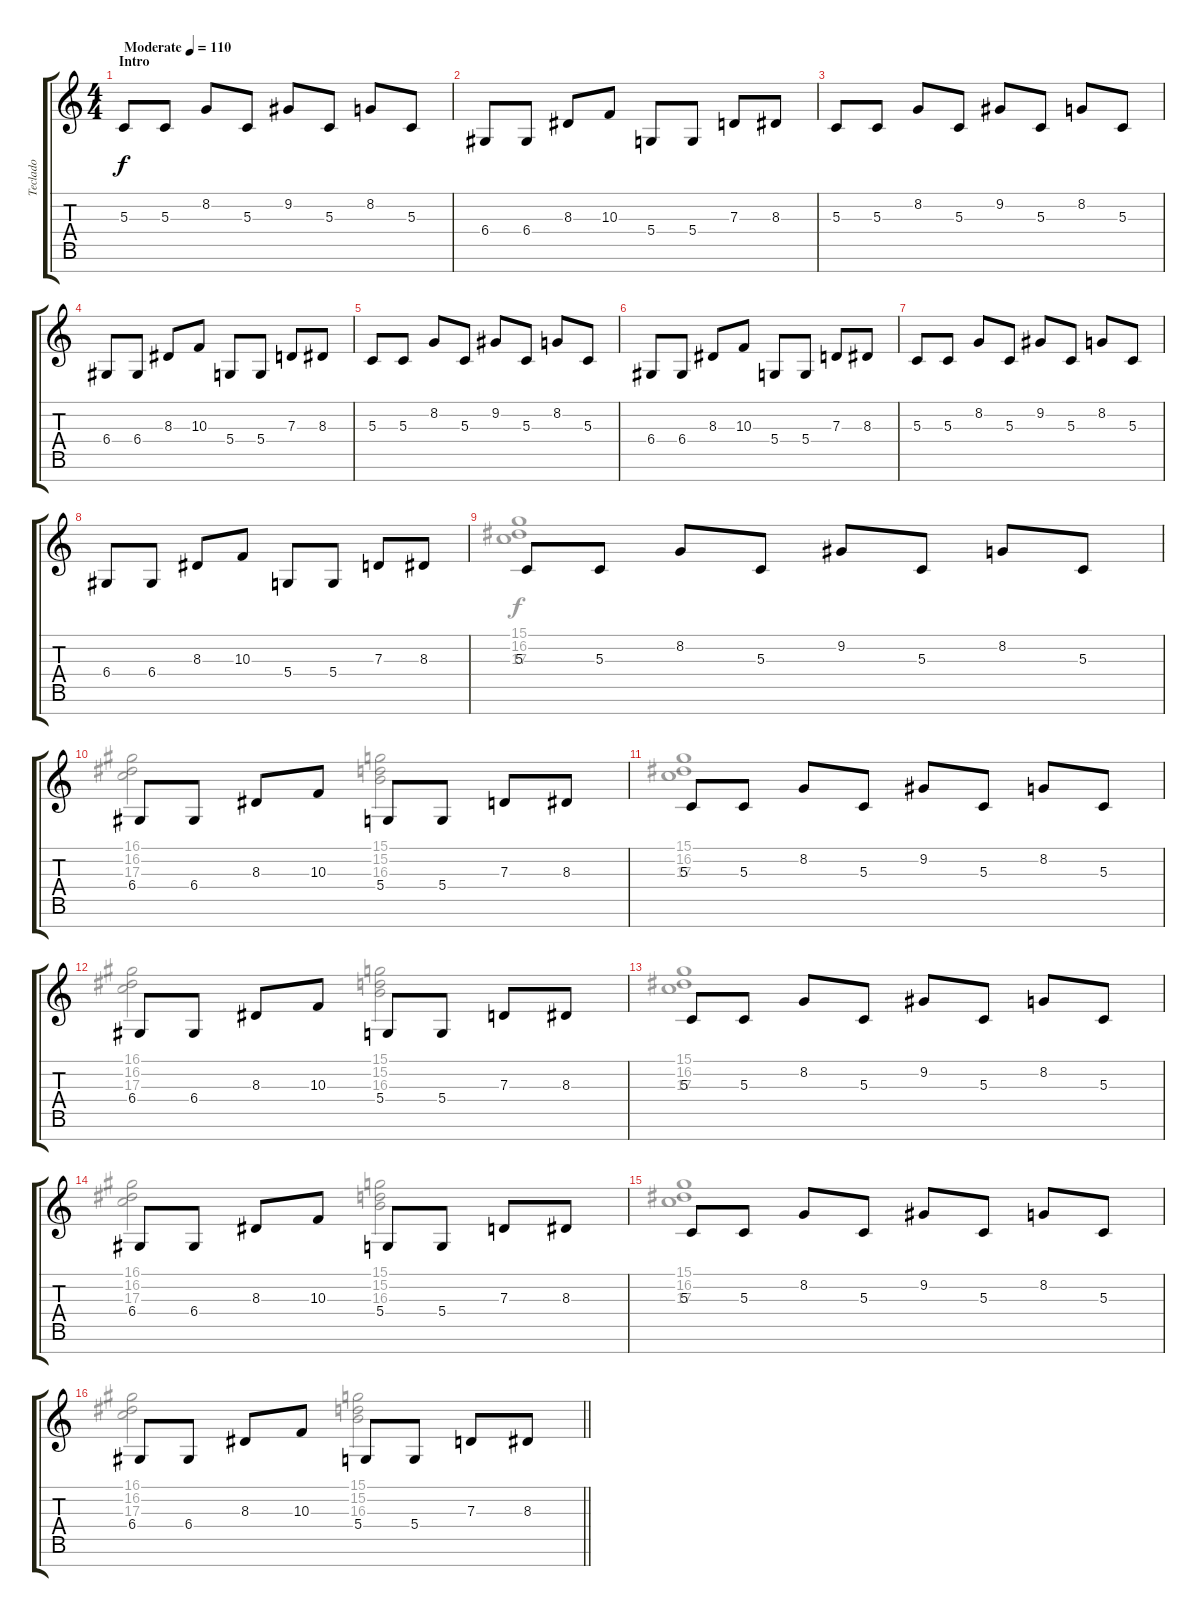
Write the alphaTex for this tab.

\track ("Teclado" "Teclado") {instrument stringensemble1}
\staff {score tabs}
\tuning (E4 B3 G3 D3 A2 E2 B1) {hide}
\voice
\ts (4 4)
\section ("" "Intro")
\tempo (110 "Moderate")
\clef g2
\ks c
5.3.8{dy f instrument stringensemble1} 5.3.8 8.2.8 5.3.8 9.2.8 5.3.8 8.2.8 5.3.8 |
6.4.8 6.4.8 8.3.8 10.3.8 5.4.8 5.4.8 7.3.8 8.3.8 |
5.3.8 5.3.8 8.2.8 5.3.8 9.2.8 5.3.8 8.2.8 5.3.8 |
6.4.8 6.4.8 8.3.8 10.3.8 5.4.8 5.4.8 7.3.8 8.3.8 |
5.3.8 5.3.8 8.2.8 5.3.8 9.2.8 5.3.8 8.2.8 5.3.8 |
6.4.8 6.4.8 8.3.8 10.3.8 5.4.8 5.4.8 7.3.8 8.3.8 |
5.3.8 5.3.8 8.2.8 5.3.8 9.2.8 5.3.8 8.2.8 5.3.8 |
6.4.8 6.4.8 8.3.8 10.3.8 5.4.8 5.4.8 7.3.8 8.3.8 |
5.3.8 5.3.8 8.2.8 5.3.8 9.2.8 5.3.8 8.2.8 5.3.8 |
6.4.8 6.4.8 8.3.8 10.3.8 5.4.8 5.4.8 7.3.8 8.3.8 |
5.3.8 5.3.8 8.2.8 5.3.8 9.2.8 5.3.8 8.2.8 5.3.8 |
6.4.8 6.4.8 8.3.8 10.3.8 5.4.8 5.4.8 7.3.8 8.3.8 |
5.3.8 5.3.8 8.2.8 5.3.8 9.2.8 5.3.8 8.2.8 5.3.8 |
6.4.8 6.4.8 8.3.8 10.3.8 5.4.8 5.4.8 7.3.8 8.3.8 |
5.3.8 5.3.8 8.2.8 5.3.8 9.2.8 5.3.8 8.2.8 5.3.8 |
\barLineRight lightlight
6.4.8 6.4.8 8.3.8 10.3.8 5.4.8 5.4.8 7.3.8 8.3.8
\voice
\clef g2
\ottava regular
\simile none
\ks c
|
|
|
|
|
|
|
|
(15.1 16.2 17.3).1 |
(16.1 16.2 17.3).2 (15.1 15.2 16.3).2 |
(15.1 16.2 17.3).1 |
(16.1 16.2 17.3).2 (15.1 15.2 16.3).2 |
(15.1 16.2 17.3).1 |
(16.1 16.2 17.3).2 (15.1 15.2 16.3).2 |
(15.1 16.2 17.3).1 |
\barLineRight lightlight
(16.1 16.2 17.3).2 (15.1 15.2 16.3).2
